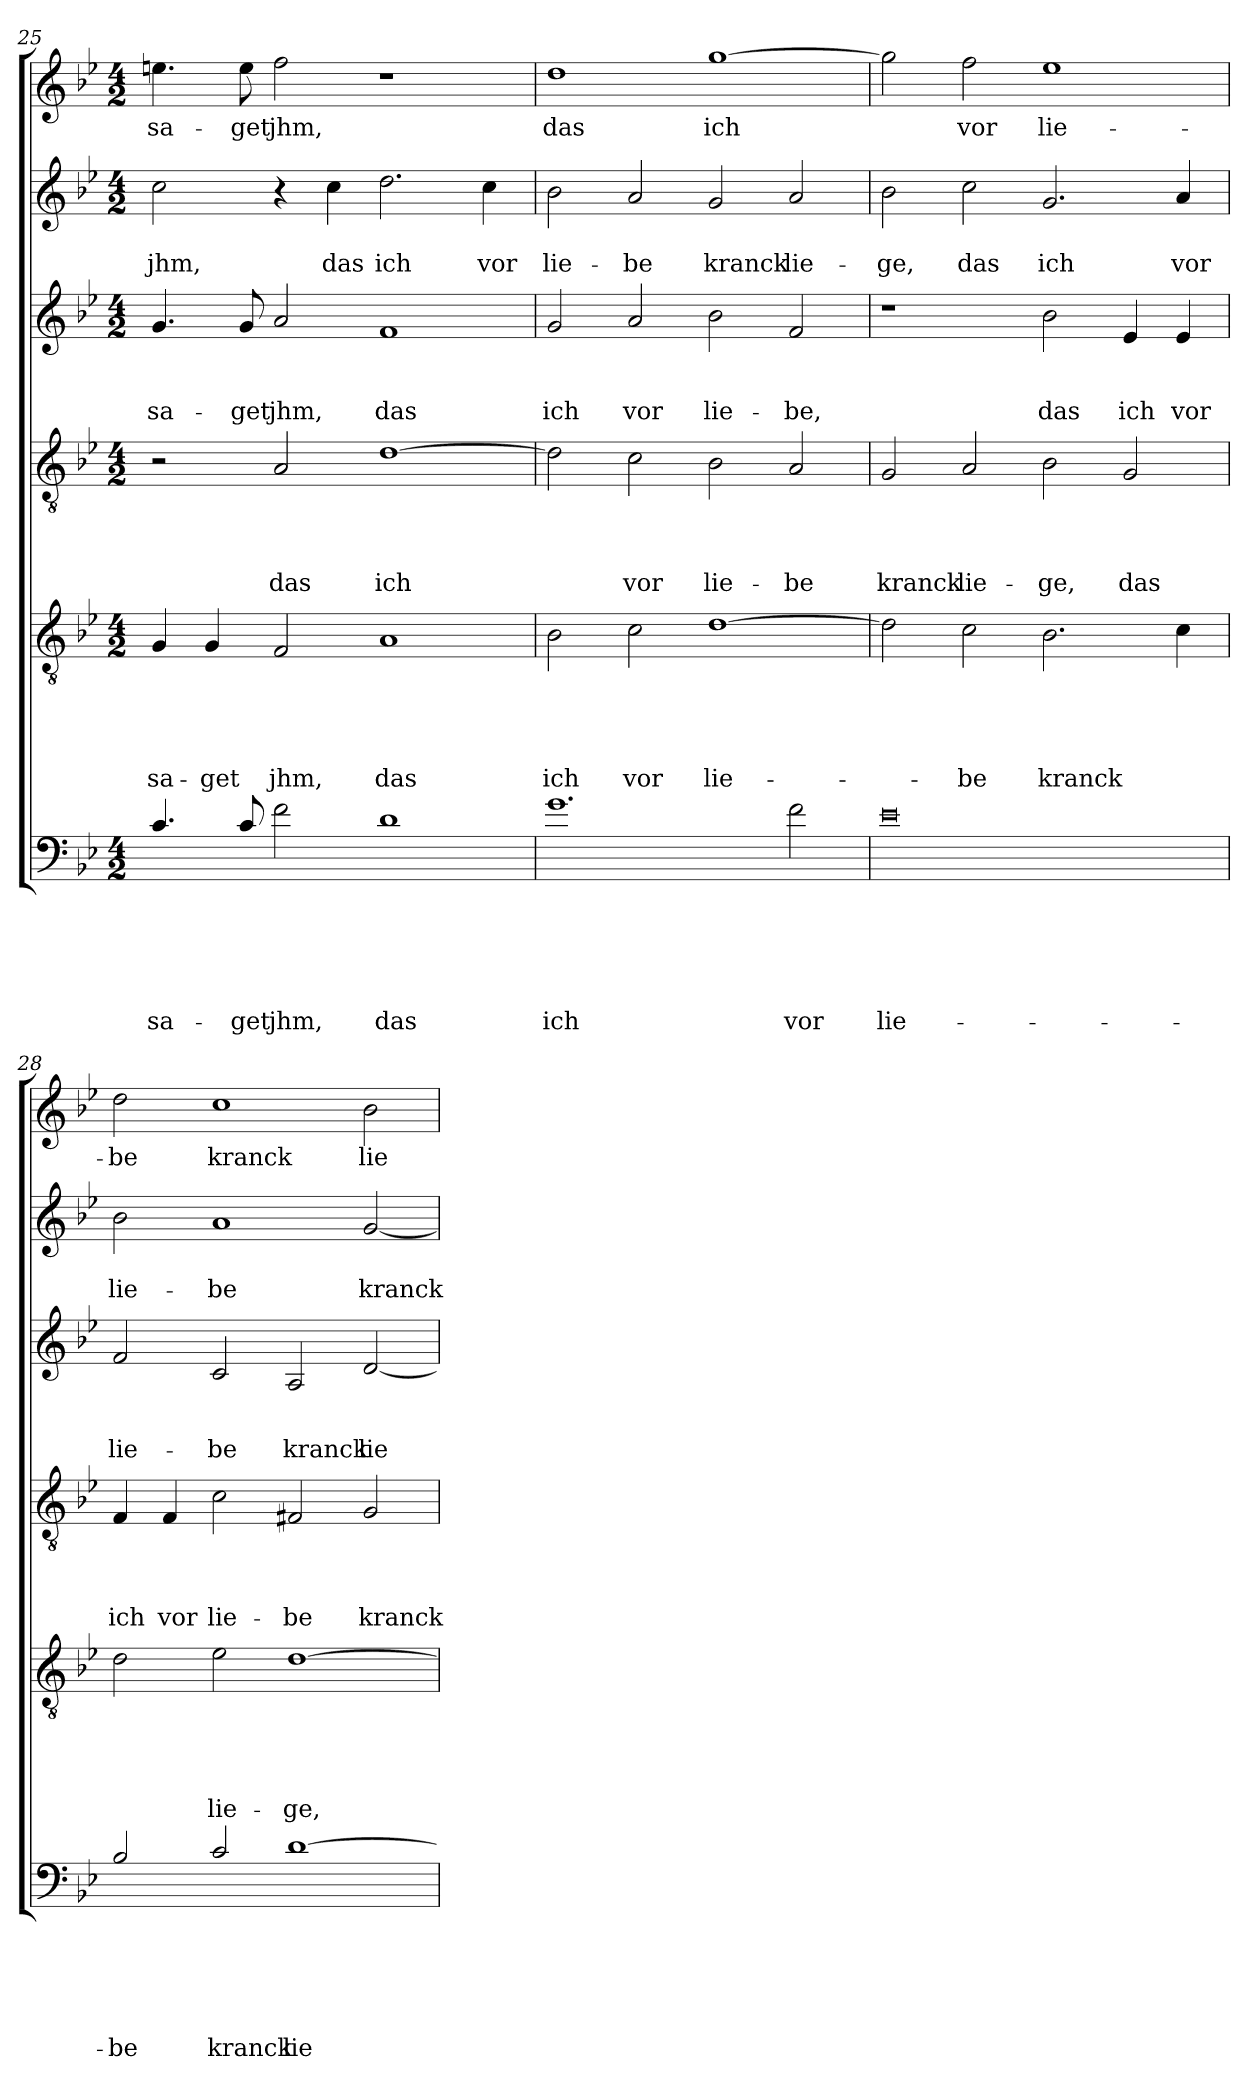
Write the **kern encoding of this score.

**kern	**text	**text	**text	**text	**text	**text	**kern	**text	**text	**text	**text	**text	**kern	**text	**text	**text	**text	**kern	**text	**text	**text	**kern	**text	**text	**kern	**text
*part6	*part6	*part6	*part6	*part6	*part6	*part6	*part5	*part5	*part5	*part5	*part5	*part5	*part4	*part4	*part4	*part4	*part4	*part3	*part3	*part3	*part3	*part2	*part2	*part2	*part1	*part1
*staff6	*staff6	*staff6	*staff6	*staff6	*staff6	*staff6	*staff5	*staff5	*staff5	*staff5	*staff5	*staff5	*staff4	*staff4	*staff4	*staff4	*staff4	*staff3	*staff3	*staff3	*staff3	*staff2	*staff2	*staff2	*staff1	*staff1
*clefF4	*	*	*	*	*	*	*clefGv2	*	*	*	*	*	*clefGv2	*	*	*	*	*clefG2	*	*	*	*clefG2	*	*	*clefG2	*
*ITrd8c14	*	*	*	*	*	*	*	*	*	*	*	*	*	*	*	*	*	*	*	*	*	*	*	*	*	*
*k[b-e-]	*	*	*	*	*	*	*k[b-e-]	*	*	*	*	*	*k[b-e-]	*	*	*	*	*k[b-e-]	*	*	*	*k[b-e-]	*	*	*k[b-e-]	*
*B-:	*	*	*	*	*	*	*B-:	*	*	*	*	*	*B-:	*	*	*	*	*B-:	*	*	*	*B-:	*	*	*B-:	*
*M4/2	*	*	*	*	*	*	*M4/2	*	*	*	*	*	*M4/2	*	*	*	*	*M4/2	*	*	*	*M4/2	*	*	*M4/2	*
=25	=25	=25	=25	=25	=25	=25	=25	=25	=25	=25	=25	=25	=25	=25	=25	=25	=25	=25	=25	=25	=25	=25	=25	=25	=25	=25
!	!	!	!	!	!	!LO:LY:b	!	!	!	!	!	!LO:LY:b	!	!	!	!	!	!	!	!	!LO:LY:b	!	!	!LO:LY:b	!	!LO:LY:b
4.C/	.	.	.	.	.	sa-	4G/	.	.	.	.	sa-	2r	.	.	.	.	4.g/	.	.	sa-	2cc\	.	jhm,	4.een\	sa-
!	!	!	!	!	!	!	!	!	!	!	!	!LO:LY:b	!	!	!	!	!	!	!	!	!	!	!	!	!	!
.	.	.	.	.	.	.	4G/	.	.	.	.	-get	.	.	.	.	.	.	.	.	.	.	.	.	.	.
!	!	!	!	!	!	!LO:LY:b	!	!	!	!	!	!	!	!	!	!	!	!	!	!	!LO:LY:b	!	!	!	!	!LO:LY:b
8C/	.	.	.	.	.	-get	.	.	.	.	.	.	.	.	.	.	.	8g/	.	.	-get	.	.	.	8ee\	-get
!	!	!	!	!	!	!LO:LY:b	!	!	!	!	!	!LO:LY:b	!	!	!	!	!LO:LY:b	!	!	!	!LO:LY:b	!	!	!	!	!LO:LY:b
2F\	.	.	.	.	.	jhm,	2F/	.	.	.	.	jhm,	2A/	.	.	.	das	2a/	.	.	jhm,	4r	.	.	2ff\	jhm,
!	!	!	!	!	!	!	!	!	!	!	!	!	!	!	!	!	!	!	!	!	!	!	!	!LO:LY:b	!	!
.	.	.	.	.	.	.	.	.	.	.	.	.	.	.	.	.	.	.	.	.	.	4cc\	.	das	.	.
!	!	!	!	!	!	!LO:LY:b	!	!	!	!	!	!LO:LY:b	!	!	!	!	!LO:LY:b	!	!	!	!LO:LY:b	!	!	!LO:LY:b	!	!
1D	.	.	.	.	.	das	1A	.	.	.	.	das	[1d	.	.	.	ich	1f	.	.	das	2.dd\	.	ich	1r	.
!	!	!	!	!	!	!	!	!	!	!	!	!	!	!	!	!	!	!	!	!	!	!	!	!LO:LY:b	!	!
.	.	.	.	.	.	.	.	.	.	.	.	.	.	.	.	.	.	.	.	.	.	4cc\	.	vor	.	.
=26	=26	=26	=26	=26	=26	=26	=26	=26	=26	=26	=26	=26	=26	=26	=26	=26	=26	=26	=26	=26	=26	=26	=26	=26	=26	=26
!	!	!	!	!	!	!LO:LY:b	!	!	!	!	!	!LO:LY:b	!	!	!	!	!	!	!	!	!LO:LY:b	!	!	!LO:LY:b	!	!LO:LY:b
1.G	.	.	.	.	.	ich	2B-\	.	.	.	.	ich	2d\]	.	.	.	.	2g/	.	.	ich	2b-\	.	lie-	1dd	das
!	!	!	!	!	!	!	!	!	!	!	!	!LO:LY:b	!	!	!	!	!LO:LY:b	!	!	!	!LO:LY:b	!	!	!LO:LY:b	!	!
.	.	.	.	.	.	.	2c\	.	.	.	.	vor	2c\	.	.	.	vor	2a/	.	.	vor	2a/	.	-be	.	.
!	!	!	!	!	!	!	!	!	!	!	!	!LO:LY:b	!	!	!	!	!LO:LY:b	!	!	!	!LO:LY:b	!	!	!LO:LY:b	!	!LO:LY:b
.	.	.	.	.	.	.	[1d	.	.	.	.	lie-	2B-\	.	.	.	lie-	2b-\	.	.	lie-	2g/	.	kranck	[1gg	ich
!	!	!	!	!	!	!LO:LY:b	!	!	!	!	!	!	!	!	!	!	!LO:LY:b	!	!	!	!LO:LY:b	!	!	!LO:LY:b	!	!
2F\	.	.	.	.	.	vor	.	.	.	.	.	.	2A/	.	.	.	-be	2f/	.	.	-be,	2a/	.	lie-	.	.
=27	=27	=27	=27	=27	=27	=27	=27	=27	=27	=27	=27	=27	=27	=27	=27	=27	=27	=27	=27	=27	=27	=27	=27	=27	=27	=27
!	!	!	!	!	!	!LO:LY:b	!	!	!	!	!	!	!	!	!	!	!LO:LY:b	!	!	!	!	!	!	!LO:LY:b	!	!
0E-	.	.	.	.	.	lie-	2d\]	.	.	.	.	.	2G/	.	.	.	kranck	1r	.	.	.	2b-\	.	-ge,	2gg\]	.
!	!	!	!	!	!	!	!	!	!	!	!	!LO:LY:b	!	!	!	!	!LO:LY:b	!	!	!	!	!	!	!LO:LY:b	!	!LO:LY:b
.	.	.	.	.	.	.	2c\	.	.	.	.	-be	2A/	.	.	.	lie-	.	.	.	.	2cc\	.	das	2ff\	vor
!	!	!	!	!	!	!	!	!	!	!	!	!LO:LY:b	!	!	!	!	!LO:LY:b	!	!	!	!LO:LY:b	!	!	!LO:LY:b	!	!LO:LY:b
.	.	.	.	.	.	.	2.B-\	.	.	.	.	kranck	2B-\	.	.	.	-ge,	2b-\	.	.	das	2.g/	.	ich	1ee-	lie-
!	!	!	!	!	!	!	!	!	!	!	!	!	!	!	!	!	!LO:LY:b	!	!	!	!LO:LY:b	!	!	!	!	!
.	.	.	.	.	.	.	.	.	.	.	.	.	2G/	.	.	.	das	4e-/	.	.	ich	.	.	.	.	.
!	!	!	!	!	!	!	!	!	!	!	!	!	!	!	!	!	!	!	!	!	!LO:LY:b	!	!	!LO:LY:b	!	!
.	.	.	.	.	.	.	4c\	.	.	.	.	.	.	.	.	.	.	4e-/	.	.	vor	4a/	.	vor	.	.
!!LO:PB:g=z
=28	=28	=28	=28	=28	=28	=28	=28	=28	=28	=28	=28	=28	=28	=28	=28	=28	=28	=28	=28	=28	=28	=28	=28	=28	=28	=28
!	!	!	!	!	!	!LO:LY:b	!	!	!	!	!	!	!	!	!	!	!LO:LY:b	!	!	!	!LO:LY:b	!	!	!LO:LY:b	!	!LO:LY:b
2BB-/	.	.	.	.	.	-be	2d\	.	.	.	.	.	4F/	.	.	.	ich	2f/	.	.	lie-	2b-\	.	lie-	2dd\	-be
!	!	!	!	!	!	!	!	!	!	!	!	!	!	!	!	!	!LO:LY:b	!	!	!	!	!	!	!	!	!
.	.	.	.	.	.	.	.	.	.	.	.	.	4F/	.	.	.	vor	.	.	.	.	.	.	.	.	.
!	!	!	!	!	!	!LO:LY:b	!	!	!	!	!	!LO:LY:b	!	!	!	!	!LO:LY:b	!	!	!	!LO:LY:b	!	!	!LO:LY:b	!	!LO:LY:b
2C/	.	.	.	.	.	kranck	2e-\	.	.	.	.	lie-	2c\	.	.	.	lie-	2c/	.	.	-be	1a	.	-be	1cc	kranck
!	!	!	!	!	!	!LO:LY:b	!	!	!	!	!	!LO:LY:b	!	!	!	!	!LO:LY:b	!	!	!	!LO:LY:b	!	!	!	!	!
[1D	.	.	.	.	.	lie-	[1d	.	.	.	.	-ge,	2F#X/	.	.	.	-be	2A/	.	.	kranck	.	.	.	.	.
!	!	!	!	!	!	!	!	!	!	!	!	!	!	!	!	!	!LO:LY:b	!	!	!	!LO:LY:b	!	!	!LO:LY:b	!	!LO:LY:b
.	.	.	.	.	.	.	.	.	.	.	.	.	2G/	.	.	.	kranck	[2d/	.	.	lie-	[2g/	.	kranck	2b-\	lie-
=	=	=	=	=	=	=	=	=	=	=	=	=	=	=	=	=	=	=	=	=	=	=	=	=	=	=
*-	*-	*-	*-	*-	*-	*-	*-	*-	*-	*-	*-	*-	*-	*-	*-	*-	*-	*-	*-	*-	*-	*-	*-	*-	*-	*-
